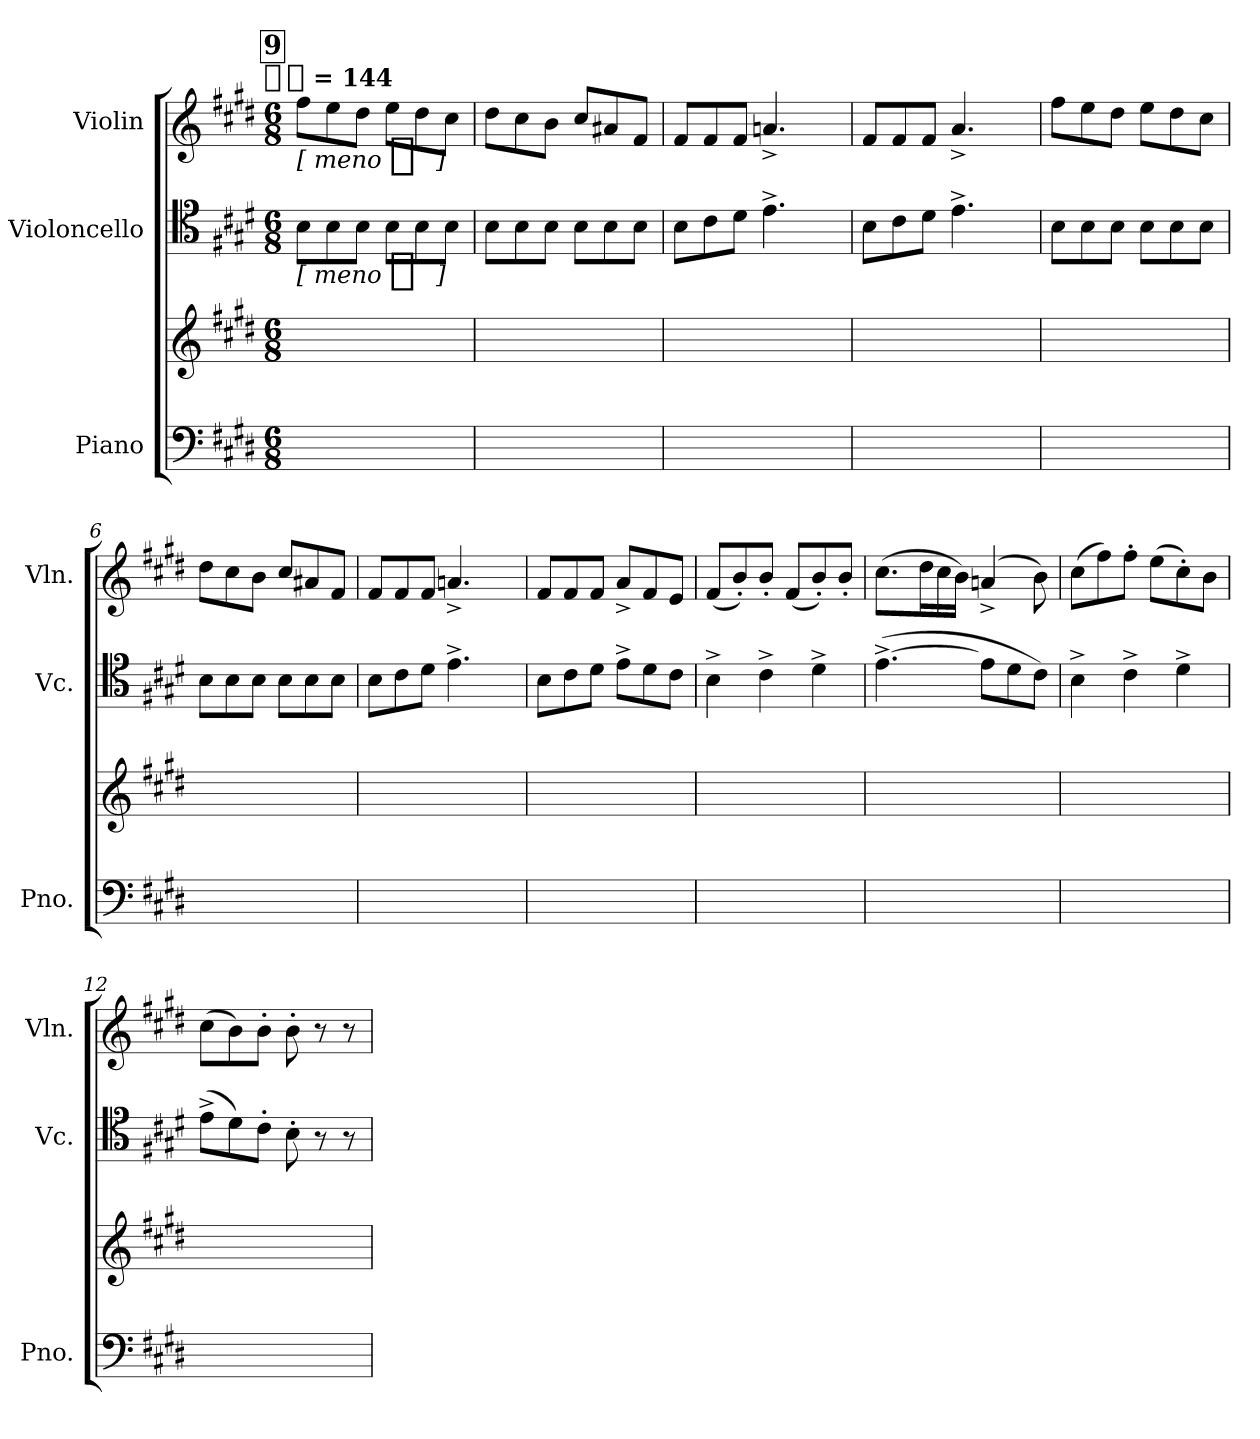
**kern	**kern	**kern	**dynam	**kern	**dynam
*part3	*part3	*part2	*part2	*part1	*part1
*staff4	*staff3	*staff2	*staff2	*staff1	*staff1
*I"Piano	*	*I"Violoncello	*	*I"Violin	*
*I'Pno.	*	*I'Vc.	*	*I'Vln.	*
*clefF4	*clefG2	*clefC4	*	*clefG2	*
*k[f#c#g#d#]	*k[f#c#g#d#]	*k[f#c#g#d#]	*	*k[f#c#g#d#]	*
*E:	*E:	*E:	*	*E:	*
!!LO:TX:omd:t=[quarter-dot] = 144
*M6/8	*M6/8	*M6/8	*	*M6/8	*
*MM216	*MM216	*MM216	*	*MM216	*
!!LO:REH:place=s1:t=9
=1	=1	=1	=1	=1	=1
!	!	!	!LO:DY:t=[ meno %s ]	!	!LO:DY:t=[ meno %s ]
8ryy	8ryy	8BL	p	8ff#L	p
8ryy	8ryy	8B	.	8ee	.
8ryy	8ryy	8BJ	.	8dd#J	.
4ryy	8ryy	8BL	.	8eeL	.
.	8ryy	8B	.	8dd#	.
8ryy	8ryy	8BJ	.	8cc#J	.
=2	=2	=2	=2	=2	=2
8ryy	8ryy	8BL	.	8dd#L	.
8ryy	8ryy	8B	.	8cc#	.
8ryy	8ryy	8BJ	.	8bJ	.
8ryy	8ryy	8BL	.	8cc#L	.
8ryy	8ryy	8B	.	8a#X	.
8ryy	8ryy	8BJ	.	8f#J	.
=3	=3	=3	=3	=3	=3
4ryy	8ryy	8BL	.	8f#L	.
.	8ryy	8c#	.	8f#	.
8ryy	8ryy	8d#J	.	8f#J	.
8ryy	8ryy	4.e^	.	4.an^	.
8ryy	8ryy	.	.	.	.
8ryy	8ryy	.	.	.	.
=4	=4	=4	=4	=4	=4
8ryy	8ryy	8BL	.	8f#L	.
8ryy	8ryy	8c#	.	8f#	.
8ryy	8ryy	8d#J	.	8f#J	.
8ryy	8ryy	4.e^	.	4.a^	.
8ryy	8ryy	.	.	.	.
8ryy	8ryy	.	.	.	.
=5	=5	=5	=5	=5	=5
8ryy	8ryy	8BL	.	8ff#L	.
8ryy	8ryy	8B	.	8ee	.
8ryy	8ryy	8BJ	.	8dd#J	.
4ryy	4ryy	8BL	.	8eeL	.
.	.	8B	.	8dd#	.
8ryy	8ryy	8BJ	.	8cc#J	.
=6	=6	=6	=6	=6	=6
4ryy	4ryy	8BL	.	8dd#L	.
.	.	8B	.	8cc#	.
8ryy	8ryy	8BJ	.	8bJ	.
4.ryy	4.ryy	8BL	.	8cc#L	.
.	.	8B	.	8a#X	.
.	.	8BJ	.	8f#J	.
=7	=7	=7	=7	=7	=7
4ryy	4ryy	8BL	.	8f#L	.
.	.	8c#	.	8f#	.
8ryy	8ryy	8d#J	.	8f#J	.
8ryy	8ryy	4.e^	.	4.an^	.
8ryy	8ryy	.	.	.	.
8ryy	8ryy	.	.	.	.
=8	=8	=8	=8	=8	=8
8ryy	8ryy	8BL	.	8f#L	.
8ryy	8ryy	8c#	.	8f#	.
8ryy	8ryy	8d#J	.	8f#J	.
8ryy	8ryy	8e^L	.	8a^L	.
8ryy	8ryy	8d#	.	8f#	.
8ryy	8ryy	8c#J	.	8eJ	.
=9	=9	=9	=9	=9	=9
8ryy	8ryy	4B^	.	(8f#L	.
8ryy	8ryy	.	.	8b')	.
8ryy	8ryy	4c#^	.	8b'J	.
4ryy	4ryy	.	.	(8f#L	.
.	.	4d#^	.	8b')	.
8ryy	8ryy	.	.	8b'J	.
=10	=10	=10	=10	=10	=10
8ryy	8ryy	([4.e^	.	(8.cc#L	.
8ryy	8ryy	.	.	.	.
.	.	.	.	16dd#L	.
8ryy	8ryy	.	.	16cc#	.
.	.	.	.	16bJJ)	.
8ryy	8ryy	8eL]	.	(4an^	.
8ryy	8ryy	8d#	.	.	.
8ryy	8ryy	8c#J)	.	8b)	.
=11	=11	=11	=11	=11	=11
8ryy	8ryy	4B^	.	(8cc#L	.
8ryy	8ryy	.	.	8ff#)	.
8ryy	8ryy	4c#^	.	8ff#'J	.
4ryy	4ryy	.	.	(8eeL	.
.	.	4d#^	.	8cc#')	.
8ryy	8ryy	.	.	8bJ	.
=12	=12	=12	=12	=12	=12
8ryy	8ryy	(8e^L	.	(8cc#L	.
8ryy	8ryy	8d#)	.	8b)	.
8ryy	8ryy	8c#'J	.	8b'J	.
8ryy	8ryy	8B'	.	8b'	.
8ryy	8ryy	8r	.	8r	.
8ryy	8ryy	8r	.	8r	.
=	=	=	=	=	=
*-	*-	*-	*-	*-	*-
